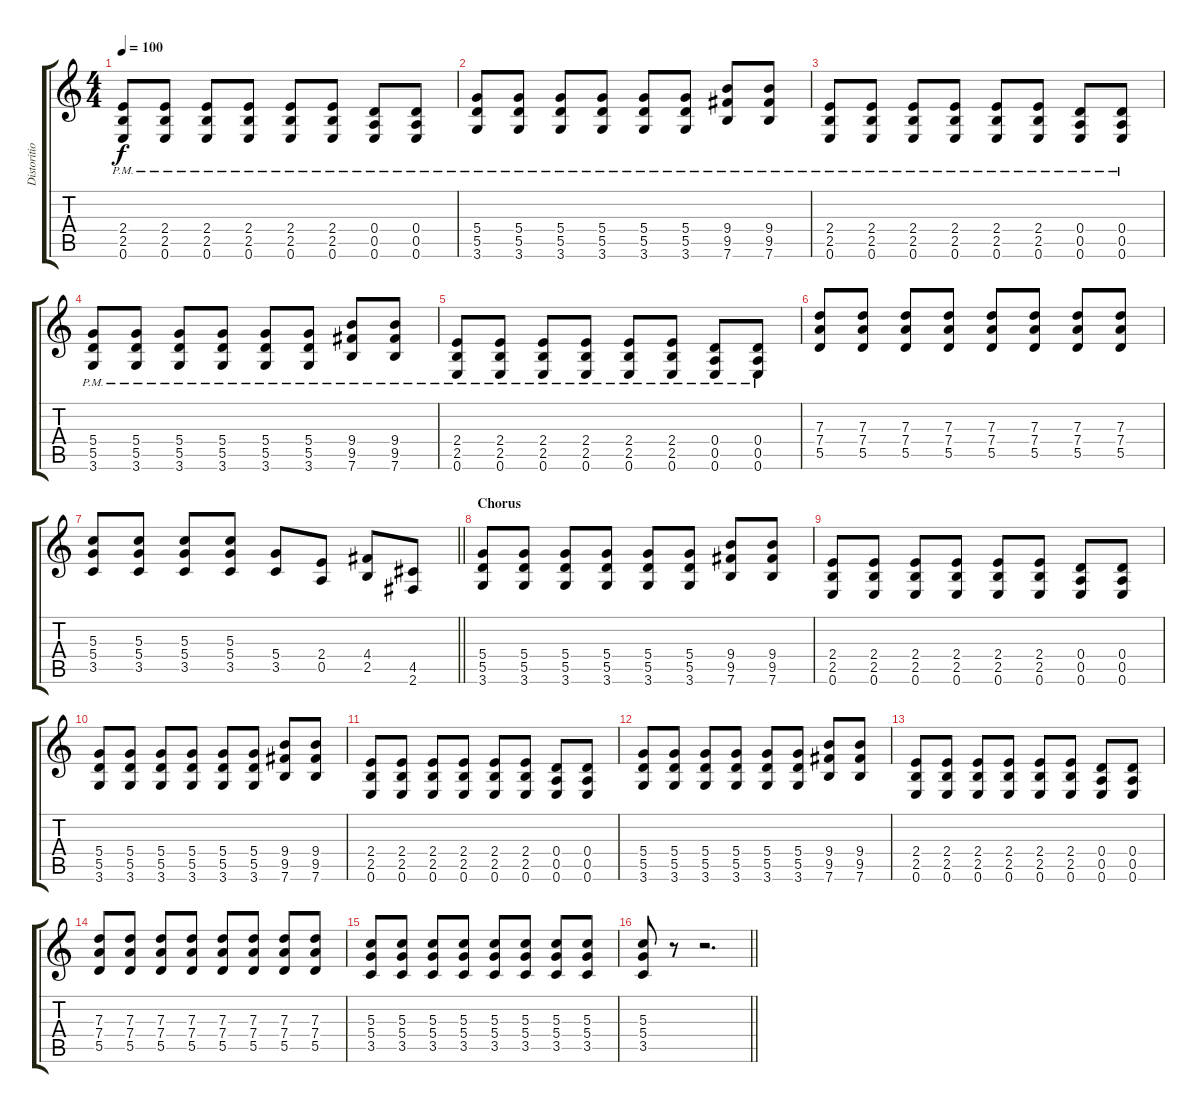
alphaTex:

\track ("Distorition" "Distoritio") {instrument distortionguitar}
\staff {score tabs}
\tuning (E4 B3 G3 D3 A2 E2) {hide}
\ts (4 4)
\tempo 100
\clef g2
\ks c
(2.4{pm} 2.5{pm} 0.6{pm}).8{dy f} (2.4{pm} 2.5{pm} 0.6{pm}).8 (2.4{pm} 2.5{pm} 0.6{pm}).8 (2.4{pm} 2.5{pm} 0.6{pm}).8 (2.4{pm} 2.5{pm} 0.6{pm}).8 (2.4{pm} 2.5{pm} 0.6{pm}).8 (0.4{pm} 0.5{pm} 0.6{pm}).8 (0.4{pm} 0.5{pm} 0.6{pm}).8 |
(5.4{pm} 5.5{pm} 3.6{pm}).8 (5.4{pm} 5.5{pm} 3.6{pm}).8 (5.4{pm} 5.5{pm} 3.6{pm}).8 (5.4{pm} 5.5{pm} 3.6{pm}).8 (5.4{pm} 5.5{pm} 3.6{pm}).8 (5.4{pm} 5.5{pm} 3.6{pm}).8 (9.4{pm} 9.5{pm} 7.6{pm}).8 (9.4{pm} 9.5{pm} 7.6{pm}).8 |
(2.4{pm} 2.5{pm} 0.6{pm}).8 (2.4{pm} 2.5{pm} 0.6{pm}).8 (2.4{pm} 2.5{pm} 0.6{pm}).8 (2.4{pm} 2.5{pm} 0.6{pm}).8 (2.4{pm} 2.5{pm} 0.6{pm}).8 (2.4{pm} 2.5{pm} 0.6{pm}).8 (0.4{pm} 0.5{pm} 0.6{pm}).8 (0.4{pm} 0.5{pm} 0.6{pm}).8 |
(5.4{pm} 5.5{pm} 3.6{pm}).8 (5.4{pm} 5.5{pm} 3.6{pm}).8 (5.4{pm} 5.5{pm} 3.6{pm}).8 (5.4{pm} 5.5{pm} 3.6{pm}).8 (5.4{pm} 5.5{pm} 3.6{pm}).8 (5.4{pm} 5.5{pm} 3.6{pm}).8 (9.4{pm} 9.5{pm} 7.6{pm}).8 (9.4{pm} 9.5{pm} 7.6{pm}).8 |
(2.4{pm} 2.5{pm} 0.6{pm}).8 (2.4{pm} 2.5{pm} 0.6{pm}).8 (2.4{pm} 2.5{pm} 0.6{pm}).8 (2.4{pm} 2.5{pm} 0.6{pm}).8 (2.4{pm} 2.5{pm} 0.6{pm}).8 (2.4{pm} 2.5{pm} 0.6{pm}).8 (0.4{pm} 0.5{pm} 0.6{pm}).8 (0.4{pm} 0.5{pm} 0.6{pm}).8 |
(7.3 7.4 5.5).8 (7.3 7.4 5.5).8 (7.3 7.4 5.5).8 (7.3 7.4 5.5).8 (7.3 7.4 5.5).8 (7.3 7.4 5.5).8 (7.3 7.4 5.5).8 (7.3 7.4 5.5).8 |
\barLineRight lightlight
(5.3 5.4 3.5).8 (5.3 5.4 3.5).8 (5.3 5.4 3.5).8 (5.3 5.4 3.5).8 (5.4 3.5).8 (2.4 0.5).8 (4.4 2.5).8 (4.5 2.6).8 |
\section ("" "Chorus")
(5.4 5.5 3.6).8 (5.4 5.5 3.6).8 (5.4 5.5 3.6).8 (5.4 5.5 3.6).8 (5.4 5.5 3.6).8 (5.4 5.5 3.6).8 (9.4 9.5 7.6).8 (9.4 9.5 7.6).8 |
(2.4 2.5 0.6).8 (2.4 2.5 0.6).8 (2.4 2.5 0.6).8 (2.4 2.5 0.6).8 (2.4 2.5 0.6).8 (2.4 2.5 0.6).8 (0.4 0.5 0.6).8 (0.4 0.5 0.6).8 |
(5.4 5.5 3.6).8 (5.4 5.5 3.6).8 (5.4 5.5 3.6).8 (5.4 5.5 3.6).8 (5.4 5.5 3.6).8 (5.4 5.5 3.6).8 (9.4 9.5 7.6).8 (9.4 9.5 7.6).8 |
(2.4 2.5 0.6).8 (2.4 2.5 0.6).8 (2.4 2.5 0.6).8 (2.4 2.5 0.6).8 (2.4 2.5 0.6).8 (2.4 2.5 0.6).8 (0.4 0.5 0.6).8 (0.4 0.5 0.6).8 |
(5.4 5.5 3.6).8 (5.4 5.5 3.6).8 (5.4 5.5 3.6).8 (5.4 5.5 3.6).8 (5.4 5.5 3.6).8 (5.4 5.5 3.6).8 (9.4 9.5 7.6).8 (9.4 9.5 7.6).8 |
(2.4 2.5 0.6).8 (2.4 2.5 0.6).8 (2.4 2.5 0.6).8 (2.4 2.5 0.6).8 (2.4 2.5 0.6).8 (2.4 2.5 0.6).8 (0.4 0.5 0.6).8 (0.4 0.5 0.6).8 |
(7.3 7.4 5.5).8 (7.3 7.4 5.5).8 (7.3 7.4 5.5).8 (7.3 7.4 5.5).8 (7.3 7.4 5.5).8 (7.3 7.4 5.5).8 (7.3 7.4 5.5).8 (7.3 7.4 5.5).8 |
(5.3 5.4 3.5).8 (5.3 5.4 3.5).8 (5.3 5.4 3.5).8 (5.3 5.4 3.5).8 (5.3 5.4 3.5).8 (5.3 5.4 3.5).8 (5.3 5.4 3.5).8 (5.3 5.4 3.5).8 |
\barLineRight lightlight
(5.3 5.4 3.5).8 r.8 r.2{d}
